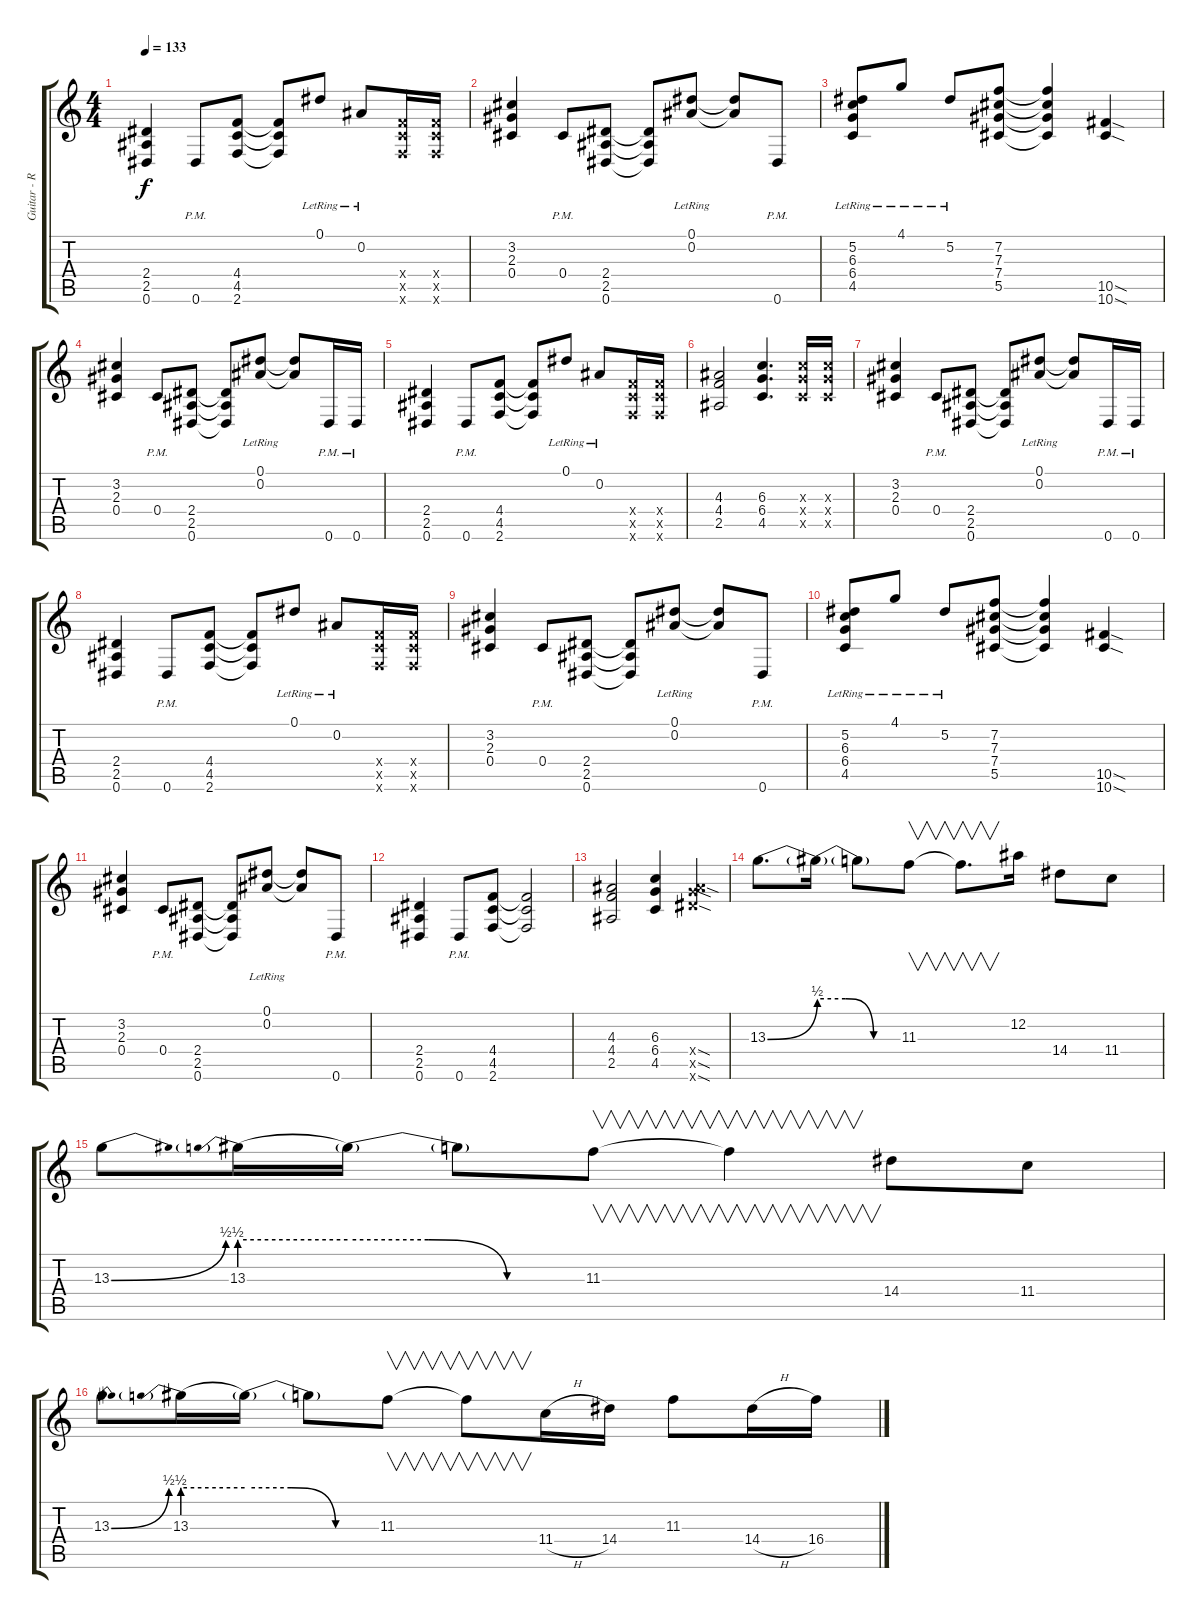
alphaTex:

\track ("Guitar - Rob Marcello" "Guitar - R") {instrument distortionguitar}
\staff {score tabs}
\tuning (Eb4 Bb3 Gb3 Db3 Ab2 Eb2) {hide}
\ts (4 4)
\tempo 133
\clef g2
\ks c
(2.4 2.5 0.6).4{dy f} 0.6{pm}.8 (4.4 4.5 2.6).8 (4.4{t} 4.5{t} 2.6{t}).8 0.1{lr}.8 0.2{lr}.8 (4.4{x} 4.5{x} 2.6{x}).16 (4.4{x} 4.5{x} 2.6{x}).16 |
(3.2 2.3 0.4).4 0.4{pm}.8 (2.4 2.5 0.6).8 (2.4{t} 2.5{t} 0.6{t}).8 (0.1{lr} 0.2{lr}).8 (0.1{t} 0.2{t}).8 0.6{pm}.8 |
(5.2{lr} 6.3{lr} 6.4{lr} 4.5{lr}).8 4.1{lr}.8 5.2{lr}.8 (7.2 7.3 7.4 5.5).8 (7.2{t} 7.3{t} 7.4{t} 5.5{t}).4 (10.5{sod} 10.6{sod}).4 |
(3.2 2.3 0.4).4 0.4{pm}.8 (2.4 2.5 0.6).8 (2.4{t} 2.5{t} 0.6{t}).8 (0.1{lr} 0.2{lr}).8 (0.1{t} 0.2{t}).8 0.6{pm}.16 0.6{pm}.16 |
(2.4 2.5 0.6).4 0.6{pm}.8 (4.4 4.5 2.6).8 (4.4{t} 4.5{t} 2.6{t}).8 0.1{lr}.8 0.2{lr}.8 (4.4{x} 4.5{x} 2.6{x}).16 (4.4{x} 4.5{x} 2.6{x}).16 |
(4.3 4.4 2.5).2 (6.3 6.4 4.5).4{d} (6.3{x} 6.4{x} 4.5{x}).16 (6.3{x} 6.4{x} 4.5{x}).16 |
(3.2 2.3 0.4).4 0.4{pm}.8 (2.4 2.5 0.6).8 (2.4{t} 2.5{t} 0.6{t}).8 (0.1{lr} 0.2{lr}).8 (0.1{t} 0.2{t}).8 0.6{pm}.16 0.6{pm}.16 |
(2.4 2.5 0.6).4 0.6{pm}.8 (4.4 4.5 2.6).8 (4.4{t} 4.5{t} 2.6{t}).8 0.1{lr}.8 0.2{lr}.8 (4.4{x} 4.5{x} 2.6{x}).16 (4.4{x} 4.5{x} 2.6{x}).16 |
(3.2 2.3 0.4).4 0.4{pm}.8 (2.4 2.5 0.6).8 (2.4{t} 2.5{t} 0.6{t}).8 (0.1{lr} 0.2{lr}).8 (0.1{t} 0.2{t}).8 0.6{pm}.8 |
(5.2{lr} 6.3{lr} 6.4{lr} 4.5{lr}).8 4.1{lr}.8 5.2{lr}.8 (7.2 7.3 7.4 5.5).8 (7.2{t} 7.3{t} 7.4{t} 5.5{t}).4 (10.5{sod} 10.6{sod}).4 |
(3.2 2.3 0.4).4 0.4{pm}.8 (2.4 2.5 0.6).8 (2.4{t} 2.5{t} 0.6{t}).8 (0.1{lr} 0.2{lr}).8 (0.1{t} 0.2{t}).8 0.6{pm}.8 |
(2.4 2.5 0.6).4 0.6{pm}.8 (4.4 4.5 2.6).8 (4.4{t} 4.5{t} 2.6{t}).2 |
(4.3 4.4 2.5).2 (6.3 6.4 4.5).4 (9.4{sod x} 11.5{sod x} 12.6{sod x}).4 |
13.3{be (bend 0 0 60 2)}.8{d} 13.3{be (custom 0 2 20 2 40 0 60 0) t}.16 13.3{t}.8 11.3.8{v} 11.3{t}.8{v d} 12.2.16 14.4.8 11.4.8 |
13.3{be (bend 0 0 60 2)}.8 13.3{be (prebend 0 2 60 2)}.16 13.3{be (custom 0 2 20 2 40 0 60 0) t}.16 13.3{t}.8 11.3.8{v} 11.3{t}.4{v} 14.4.8 11.4.8 |
13.3{be (bend 0 0 60 2)}.8 13.3{be (prebend 0 2 60 2)}.16 13.3{be (custom 0 2 20 2 40 0 60 0) t}.16 13.3{t}.8 11.3.8{v} 11.3{t}.8{v} 11.4{h}.16 14.4.16 11.3.8 14.4{h}.16 16.4.16
